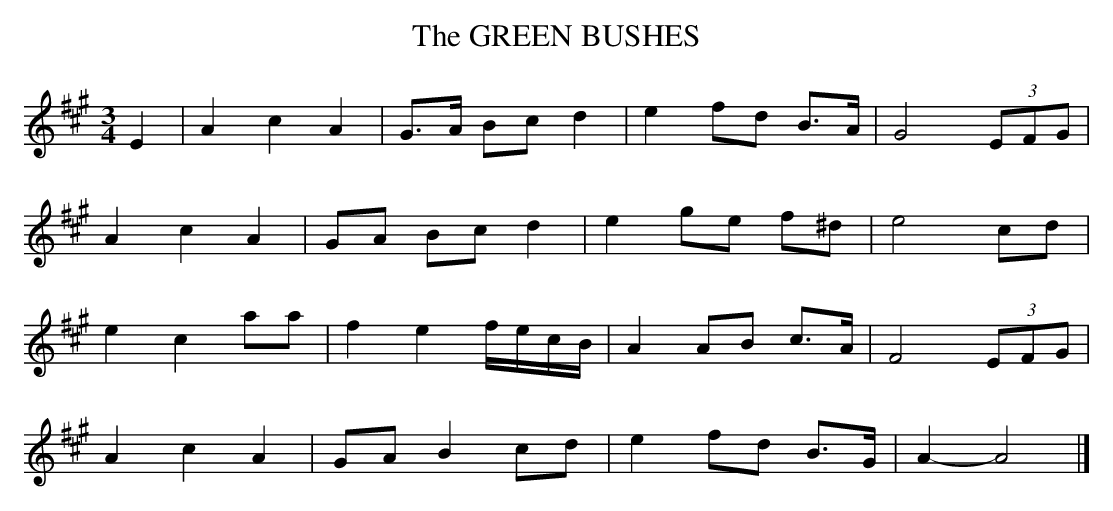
X:1
T:GREEN BUSHES, The
Y:"slow"
M:3/4
L:1/8
K:A
E2|A2 c2 A2|G>A Bc d2|e2 fd B>A|G4 (3EFG|
A2 c2 A2|GA Bc d2|e2 ge f^d|e4 cd|
e2 c2 aa|f2 e2 f/e/c/B/|A2AB c>A|F4 (3EFG|
A2 c2 A2|GA B2 cd|e2 fd B>G|A2-A4|]
